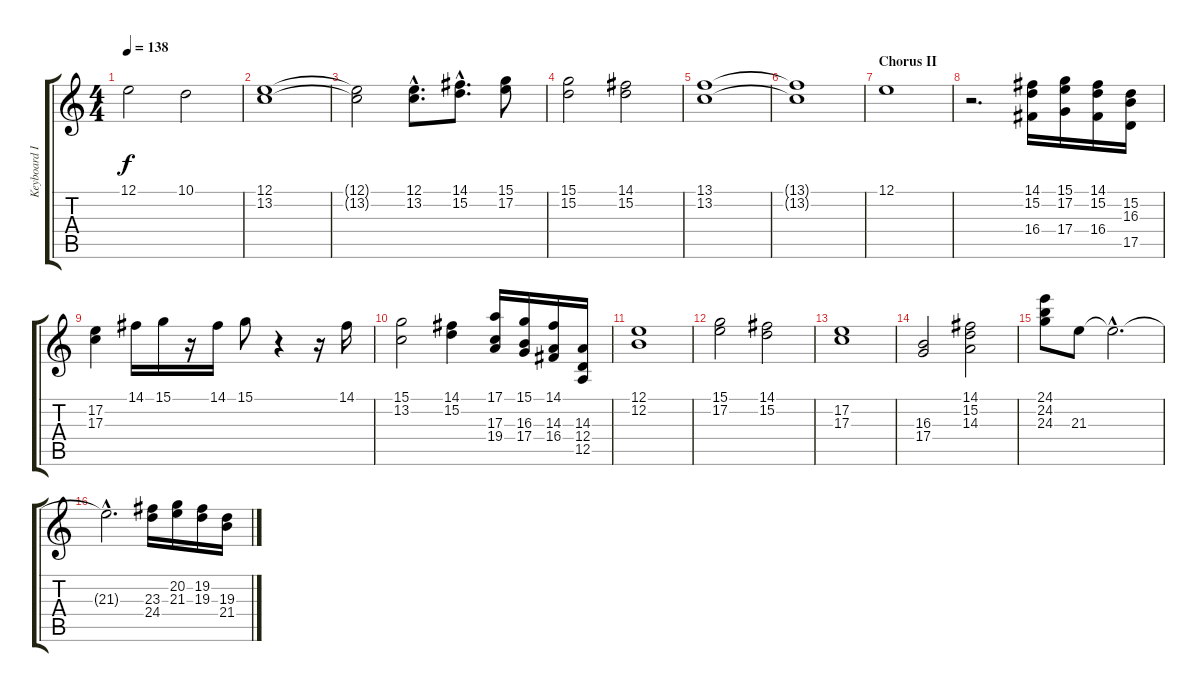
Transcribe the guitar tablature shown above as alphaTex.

\track ("Keyboard I" "Keyboard I") {instrument stringensemble1}
\staff {score tabs}
\tuning (E4 B3 G3 D3 A2 E2) {hide}
\ts (4 4)
\tempo 138
\clef g2
\ks c
12.1.2{dy f} 10.1.2 |
(12.1 13.2).1 |
(12.1{t} 13.2{t}).2 (12.1{hac} 13.2{hac}).8{d} (14.1{hac} 15.2{hac}).8{d} (15.1 17.2).8 |
(15.1 15.2).2 (14.1 15.2).2 |
(13.1 13.2).1 |
(13.1{t} 13.2{t}).1 |
\section ("" "Chorus II")
12.1.1 |
r.2{d} (14.1 15.2 16.4).16 (15.1 17.2 17.4).16 (14.1 15.2 16.4).16 (15.2 16.3 17.5).16 |
(17.2 17.3).4 14.1.16 15.1.16 r.16 14.1.16 15.1.8 r.4 r.16 14.1.16 |
(15.1 13.2).2 (14.1 15.2).4 (17.1 17.3 19.4).16 (15.1 16.3 17.4).16 (14.1 14.3 16.4).16 (14.3 12.4 12.5).16 |
(12.1 12.2).1 |
(15.1 17.2).2 (14.1 15.2).2 |
(17.2 17.3).1 |
(16.3 17.4).2 (14.1 15.2 14.3).2 |
(24.1 24.2 24.3).8 21.3.8 21.3{hac t}.2{d} |
21.3{hac t}.2{d} (23.3 24.4).16 (20.2 21.3).16 (19.2 19.3).16 (19.3 21.4).16
